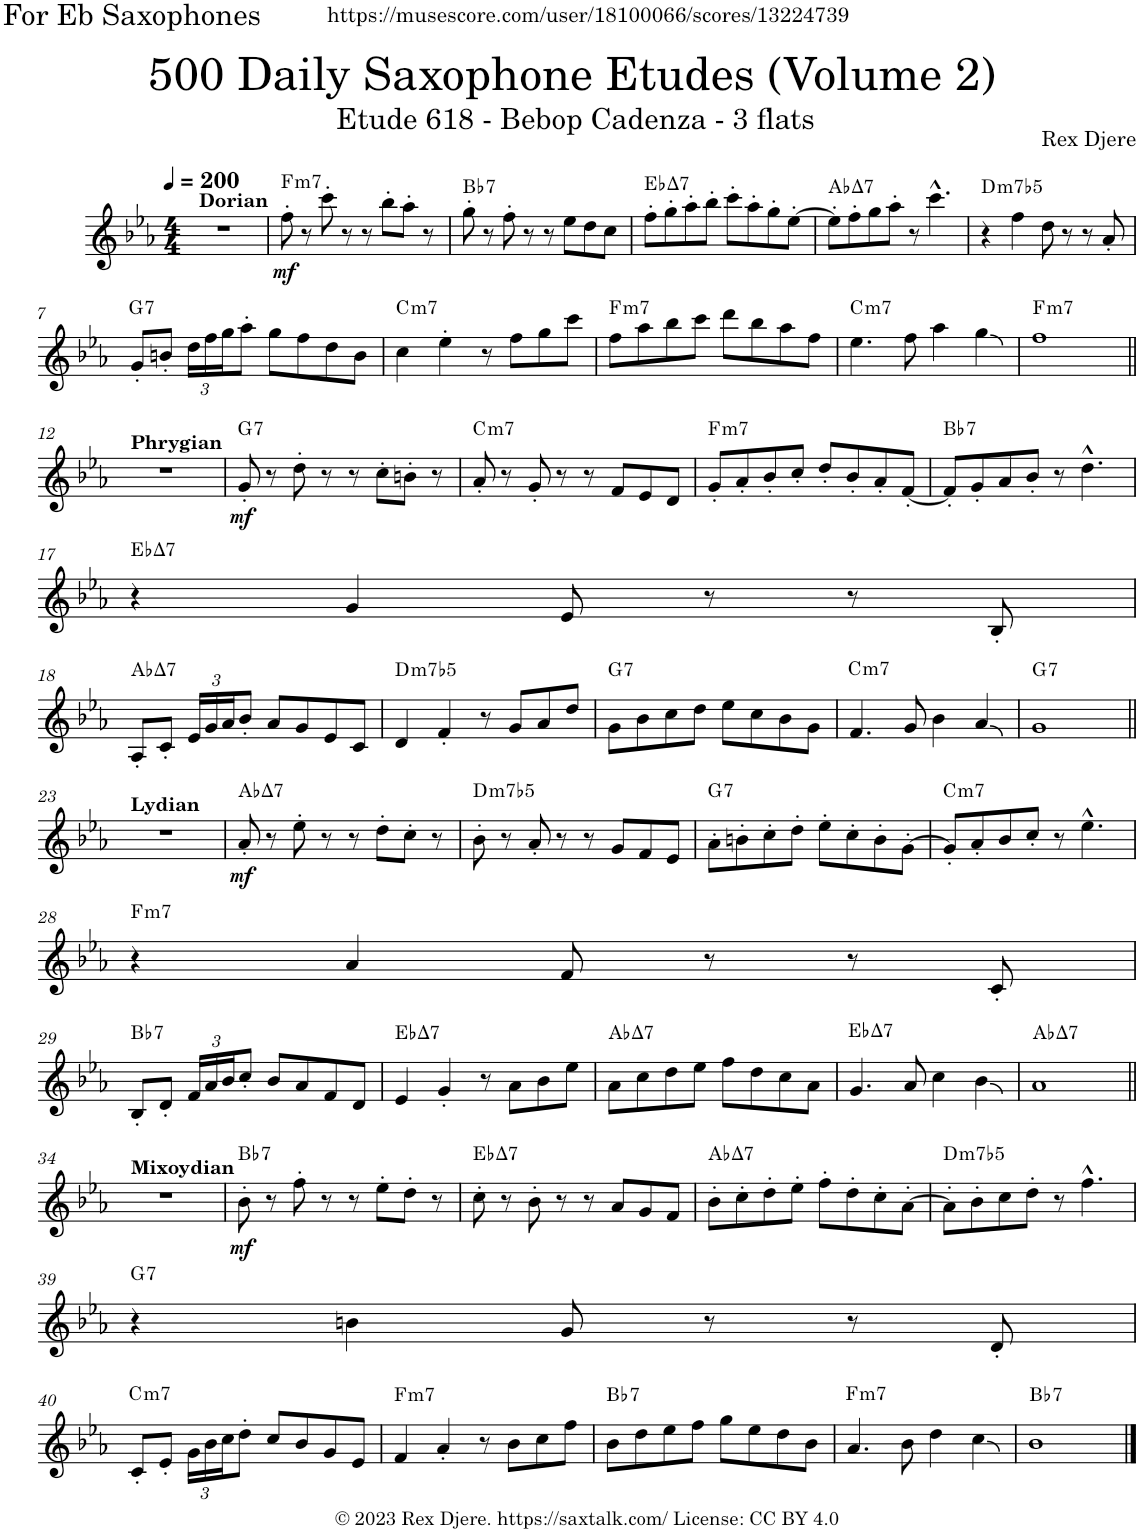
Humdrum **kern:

**kern	**dynam	**harte
*part1	*part1	*part1
*staff1	*staff1	*
*I"Alto Saxophone	*	*
*I'A. Sax.	*	*
*clefG2	*	*
*Trd5c9	*	*
*k[b-e-a-]	*	*
*M4/4	*	*
*MM200	*	*
=1	=1	=1
!LO:TX:a:B:t=Dorian	!	!
1r	.	.
=2	=2	=2
!	!LO:DY:b	!LO:H:kt=m7
8ff'\	mf	F:min7
8r	.	.
8ccc'\	.	.
8r	.	.
8r	.	.
8bb-'\L	.	.
8aa-'\J	.	.
8r	.	.
=3	=3	=3
!	!	!LO:H:kt=7
8gg'\	.	Bb:7
8r	.	.
8ff'\	.	.
8r	.	.
8r	.	.
8ee-\L	.	.
8dd\	.	.
8cc\J	.	.
=4	=4	=4
!	!	!LO:H:kt=7
8ff'\L	.	Eb:maj7
8gg'\	.	.
8aa-'\	.	.
8bb-'\J	.	.
8ccc'\L	.	.
8aa-'\	.	.
8gg'\	.	.
[8ee-'\J	.	.
=5	=5	=5
!	!	!LO:H:kt=7
8ee-'\L]	.	Ab:maj7
8ff'\	.	.
8gg\	.	.
8aa-'\J	.	.
8r	.	.
4.ccc^^\	.	.
=6	=6	=6
!	!	!LO:H:kt=m7b5
4r	.	D:hdim7
4ff\	.	.
8dd\	.	.
8r	.	.
8r	.	.
8a-'/	.	.
!!LO:LB:g=z
=7	=7	=7
!	!	!LO:H:kt=7
8g'/L	.	G:7
8bn'/J	.	.
*Xbrackettup	*	*
24dd\LL	.	.
24ff\	.	.
24gg\J	.	.
8aa-'\J	.	.
8gg\L	.	.
8ff\	.	.
8dd\	.	.
8b\J	.	.
=8	=8	=8
!	!	!LO:H:kt=m7
4cc\	.	C:min7
4ee-'\	.	.
8r	.	.
8ff\L	.	.
8gg\	.	.
8ccc\J	.	.
=9	=9	=9
!	!	!LO:H:kt=m7
8ff\L	.	F:min7
8aa-\	.	.
8bb-\	.	.
8ccc\J	.	.
8ddd\L	.	.
8bb-\	.	.
8aa-\	.	.
8ff\J	.	.
=10	=10	=10
!	!	!LO:H:kt=m7
4.ee-\	.	C:min7
8ff\	.	.
4aa-\	.	.
4gg\	.	.
=11	=11	=11
!	!	!LO:H:kt=m7
1ff	.	F:min7
!!LO:LB:g=z
=12||	=12||	=12||
!LO:TX:a:B:t=Phrygian	!	!
1r	.	.
=13	=13	=13
!	!LO:DY:b	!LO:H:kt=7
8g'/	mf	G:7
8r	.	.
8dd'\	.	.
8r	.	.
8r	.	.
8cc'\L	.	.
8bn'\J	.	.
8r	.	.
=14	=14	=14
!	!	!LO:H:kt=m7
8a-'/	.	C:min7
8r	.	.
8g'/	.	.
8r	.	.
8r	.	.
8f/L	.	.
8e-/	.	.
8d/J	.	.
=15	=15	=15
!	!	!LO:H:kt=m7
8g'/L	.	F:min7
8a-'/	.	.
8b-'/	.	.
8cc'/J	.	.
8dd'/L	.	.
8b-'/	.	.
8a-'/	.	.
[8f'/J	.	.
=16	=16	=16
!	!	!LO:H:kt=7
8f'/L]	.	Bb:7
8g'/	.	.
8a-/	.	.
8b-'/J	.	.
8r	.	.
4.dd^^\	.	.
!!LO:LB:g=z
=17	=17	=17
!	!	!LO:H:kt=7
4r	.	Eb:maj7
4g/	.	.
8e-/	.	.
8r	.	.
8r	.	.
8B-'/	.	.
!!LO:LB:g=z
=18	=18	=18
!	!	!LO:H:kt=7
8A-'/L	.	Ab:maj7
8c'/J	.	.
24e-/LL	.	.
24g/	.	.
24a-/J	.	.
8b-'/J	.	.
8a-/L	.	.
8g/	.	.
8e-/	.	.
8c/J	.	.
=19	=19	=19
!	!	!LO:H:kt=m7b5
4d/	.	D:hdim7
4f'/	.	.
8r	.	.
8g/L	.	.
8a-/	.	.
8dd/J	.	.
=20	=20	=20
!	!	!LO:H:kt=7
8g\L	.	G:7
8b-\	.	.
8cc\	.	.
8dd\J	.	.
8ee-\L	.	.
8cc\	.	.
8b-\	.	.
8g\J	.	.
=21	=21	=21
!	!	!LO:H:kt=m7
4.f/	.	C:min7
8g/	.	.
4b-\	.	.
4a-/	.	.
=22	=22	=22
!	!	!LO:H:kt=7
1g	.	G:7
!!LO:LB:g=z
=23||	=23||	=23||
!LO:TX:a:B:t=Lydian	!	!
1r	.	.
=24	=24	=24
!	!LO:DY:b	!LO:H:kt=7
8a-'/	mf	Ab:maj7
8r	.	.
8ee-'\	.	.
8r	.	.
8r	.	.
8dd'\L	.	.
8cc'\J	.	.
8r	.	.
=25	=25	=25
!	!	!LO:H:kt=m7b5
8b-'\	.	D:hdim7
8r	.	.
8a-'/	.	.
8r	.	.
8r	.	.
8g/L	.	.
8f/	.	.
8e-/J	.	.
=26	=26	=26
!	!	!LO:H:kt=7
8a-'\L	.	G:7
8bn'\	.	.
8cc'\	.	.
8dd'\J	.	.
8ee-'\L	.	.
8cc'\	.	.
8b'\	.	.
[8g'\J	.	.
=27	=27	=27
!	!	!LO:H:kt=m7
8g'/L]	.	C:min7
8a-'/	.	.
8b-/	.	.
8cc'/J	.	.
8r	.	.
4.ee-^^\	.	.
!!LO:LB:g=z
=28	=28	=28
!	!	!LO:H:kt=m7
4r	.	F:min7
4a-/	.	.
8f/	.	.
8r	.	.
8r	.	.
8c'/	.	.
!!LO:LB:g=z
=29	=29	=29
!	!	!LO:H:kt=7
8B-'/L	.	Bb:7
8d'/J	.	.
24f/LL	.	.
24a-/	.	.
24b-/J	.	.
8cc'/J	.	.
8b-/L	.	.
8a-/	.	.
8f/	.	.
8d/J	.	.
=30	=30	=30
!	!	!LO:H:kt=7
4e-/	.	Eb:maj7
4g'/	.	.
8r	.	.
8a-\L	.	.
8b-\	.	.
8ee-\J	.	.
=31	=31	=31
!	!	!LO:H:kt=7
8a-\L	.	Ab:maj7
8cc\	.	.
8dd\	.	.
8ee-\J	.	.
8ff\L	.	.
8dd\	.	.
8cc\	.	.
8a-\J	.	.
=32	=32	=32
!	!	!LO:H:kt=7
4.g/	.	Eb:maj7
8a-/	.	.
4cc\	.	.
4b-\	.	.
=33	=33	=33
!	!	!LO:H:kt=7
1a-	.	Ab:maj7
!!LO:LB:g=z
=34||	=34||	=34||
!LO:TX:a:B:t=Mixoydian	!	!
1r	.	.
=35	=35	=35
!	!LO:DY:b	!LO:H:kt=7
8b-'\	mf	Bb:7
8r	.	.
8ff'\	.	.
8r	.	.
8r	.	.
8ee-'\L	.	.
8dd'\J	.	.
8r	.	.
=36	=36	=36
!	!	!LO:H:kt=7
8cc'\	.	Eb:maj7
8r	.	.
8b-'\	.	.
8r	.	.
8r	.	.
8a-/L	.	.
8g/	.	.
8f/J	.	.
=37	=37	=37
!	!	!LO:H:kt=7
8b-'\L	.	Ab:maj7
8cc'\	.	.
8dd'\	.	.
8ee-'\J	.	.
8ff'\L	.	.
8dd'\	.	.
8cc'\	.	.
[8a-'\J	.	.
=38	=38	=38
!	!	!LO:H:kt=m7b5
8a-'\L]	.	D:hdim7
8b-'\	.	.
8cc\	.	.
8dd'\J	.	.
8r	.	.
4.ff^^\	.	.
!!LO:LB:g=z
=39	=39	=39
!	!	!LO:H:kt=7
4r	.	G:7
4bn\	.	.
8g/	.	.
8r	.	.
8r	.	.
8d'/	.	.
!!LO:LB:g=z
=40	=40	=40
!	!	!LO:H:kt=m7
8c'/L	.	C:min7
8e-'/J	.	.
24g\LL	.	.
24b-\	.	.
24cc\J	.	.
8dd'\J	.	.
8cc/L	.	.
8b-/	.	.
8g/	.	.
8e-/J	.	.
=41	=41	=41
!	!	!LO:H:kt=m7
4f/	.	F:min7
4a-'/	.	.
8r	.	.
8b-\L	.	.
8cc\	.	.
8ff\J	.	.
=42	=42	=42
!	!	!LO:H:kt=7
8b-\L	.	Bb:7
8dd\	.	.
8ee-\	.	.
8ff\J	.	.
8gg\L	.	.
8ee-\	.	.
8dd\	.	.
8b-\J	.	.
=43	=43	=43
!	!	!LO:H:kt=m7
4.a-/	.	F:min7
8b-\	.	.
4dd\	.	.
4cc\	.	.
=44	=44	=44
!	!	!LO:H:kt=7
1b-	.	Bb:7
==	==	==
*-	*-	*-
